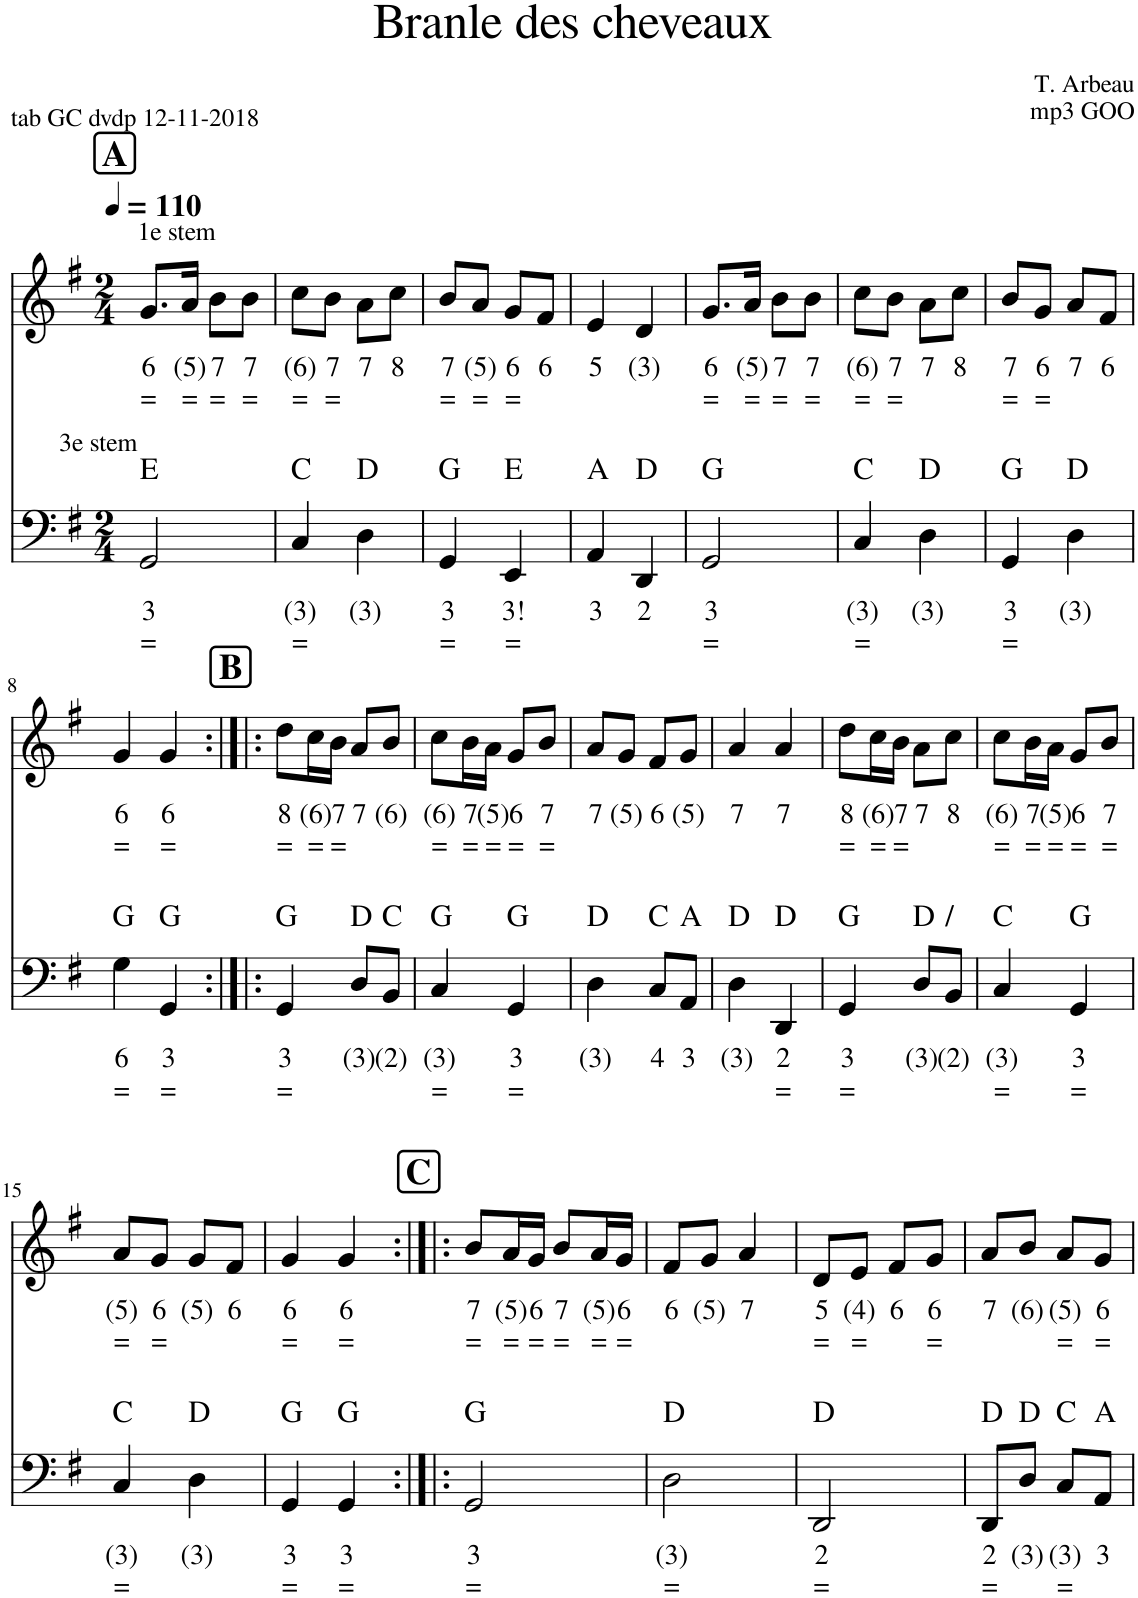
**kern	**text	**text	**kern	**text	**text	**harte	**kern	**text	**text
*part3	*part3	*part3	*part2	*part2	*part2	*part2	*part1	*part1	*part1
*staff3	*staff3	*staff3	*staff2	*staff2	*staff2	*	*staff1	*staff1	*staff1
*I"Stem	*	*	*I"Stem	*	*	*	*I"Stem	*	*
*	*	*	*stria5	*	*	*	*	*	*
*clefF4	*	*	*clefG2	*	*	*	*clefG2	*	*
*k[f#]	*	*	*k[f#]	*	*	*	*k[f#]	*	*
*M2/4	*	*	*M2/4	*	*	*	*M2/4	*	*
*MM110	*	*	*MM110	*	*	*	*MM110	*	*
!!LO:REH:place=s1:a:B:cj:fs=14:t=A
=1	=1	=1	=1	=1	=1	=1	=1	=1	=1
!	!	!	!	!	!	!	!LO:TX:a:t=1e stem	!	!
!	!	!	!LO:TX:a:t=2e stem	!	!	!	!	!	!
!LO:TX:a:t=3e stem	!	!	!	!	!	!	!	!	!
!	!LO:LY:b	!LO:LY:b	!	!	!	!	!	!LO:LY:b	!LO:LY:b
2GG/	3	=	8.B/L	4	=	G:maj	8.g/L	6	=
!	!	!	!	!	!	!	!	!LO:LY:b	!LO:LY:b
.	.	.	16c/Jk	(3)	=	.	16a/Jk	(5)	=
!	!	!	!	!	!	!	!	!LO:LY:b	!LO:LY:b
.	.	.	8d/L	5	=	.	8b\L	7	=
!	!	!	!	!	!	!	!	!LO:LY:b	!LO:LY:b
.	.	.	8d/J	5	=	.	8b\J	7	=
=2	=2	=2	=2	=2	=2	=2	=2	=2	=2
!	!LO:LY:b	!LO:LY:b	!	!	!	!	!	!LO:LY:b	!LO:LY:b
4C/	(3)	=	8e/L	(4)	=	C:maj	8cc\L	(6)	=
!	!	!	!	!	!	!	!	!LO:LY:b	!LO:LY:b
.	.	.	8d/J	5	=	.	8b\J	7	=
!	!LO:LY:b	!	!	!	!	!LO:H:kt=7	!	!LO:LY:b	!
4D\	(3)	.	8c/L	4	.	D:7	8a\L	7	.
!	!	!	!	!	!	!	!	!LO:LY:b	!
.	.	.	8a/J	7	.	.	8cc\J	8	.
=3	=3	=3	=3	=3	=3	=3	=3	=3	=3
!	!LO:LY:b	!LO:LY:b	!	!	!	!	!	!LO:LY:b	!LO:LY:b
4GG/	3	=	8g/L	6	=	G:maj	8b/L	7	=
!	!	!	!	!	!	!	!	!LO:LY:b	!LO:LY:b
.	.	.	8f#/J	6	=	.	8a/J	(5)	=
!	!LO:LY:b	!LO:LY:b	!	!	!	!LO:H:kt=m	!	!LO:LY:b	!LO:LY:b
4EE/	3!	=	8e/L	(4)	=	E:min	8g/L	6	=
!	!	!	!	!	!	!	!	!LO:LY:b	!
.	.	.	8d/J	5	=	.	8f#/J	6	.
=4	=4	=4	=4	=4	=4	=4	=4	=4	=4
!	!LO:LY:b	!	!	!	!	!LO:H:kt=7	!	!LO:LY:b	!
4AA/	3	.	4c#X	1	=	A:7	4e/	5	.
!	!LO:LY:b	!	!	!	!	!	!	!LO:LY:b	!
4DD/	2	.	4A	3	.	D:maj	4d/	(3)	.
=5	=5	=5	=5	=5	=5	=5	=5	=5	=5
!	!LO:LY:b	!LO:LY:b	!	!	!	!	!	!LO:LY:b	!LO:LY:b
2GG/	3	=	8.B/L	4	=	G:maj	8.g/L	6	=
!	!	!	!	!	!	!	!	!LO:LY:b	!LO:LY:b
.	.	.	16c/Jk	(3)	=	.	16a/Jk	(5)	=
!	!	!	!	!	!	!	!	!LO:LY:b	!LO:LY:b
.	.	.	8d/L	5	=	.	8b\L	7	=
!	!	!	!	!	!	!	!	!LO:LY:b	!LO:LY:b
.	.	.	8d/J	5	=	.	8b\J	7	=
=6	=6	=6	=6	=6	=6	=6	=6	=6	=6
!	!LO:LY:b	!LO:LY:b	!	!	!	!	!	!LO:LY:b	!LO:LY:b
4C/	(3)	=	8e/L	(4)	=	C:maj	8cc\L	(6)	=
!	!	!	!	!	!	!	!	!LO:LY:b	!LO:LY:b
.	.	.	8d/J	5	=	.	8b\J	7	=
!	!LO:LY:b	!	!	!	!	!LO:H:kt=7	!	!LO:LY:b	!
4D\	(3)	.	8c/L	4	.	D:7	8a\L	7	.
!	!	!	!	!	!	!	!	!LO:LY:b	!
.	.	.	8d/J	(3)	.	.	8cc\J	8	.
=7	=7	=7	=7	=7	=7	=7	=7	=7	=7
!	!LO:LY:b	!LO:LY:b	!	!	!	!	!	!LO:LY:b	!LO:LY:b
4GG/	3	=	8g/L	6	=	G:maj	8b/L	7	=
!	!	!	!	!	!	!	!	!LO:LY:b	!LO:LY:b
.	.	.	8d/J	5	=	.	8g/J	6	=
!	!LO:LY:b	!	!	!	!	!	!	!LO:LY:b	!
4D\	(3)	.	8f#/L	6	.	D:maj	8a/L	7	.
!	!	!	!	!	!	!	!	!LO:LY:b	!
.	.	.	8d/J	(3)	.	.	8f#/J	6	.
!!LO:LB:g=z
=8	=8	=8	=8	=8	=8	=8	=8	=8	=8
!	!LO:LY:b	!LO:LY:b	!	!	!	!	!	!LO:LY:b	!LO:LY:b
4G\	6	=	4B	4	=	G:maj	4g/	6	=
!	!LO:LY:b	!LO:LY:b	!	!	!	!	!	!LO:LY:b	!LO:LY:b
4GG/	3	=	4B	4	=	.	4g/	6	=
!!LO:REH:place=s1:a:B:cj:fs=14:t=B
=9:|!|:	=9:|!|:	=9:|!|:	=9:|!|:	=9:|!|:	=9:|!|:	=9:|!|:	=9:|!|:	=9:|!|:	=9:|!|:
!	!LO:LY:b	!LO:LY:b	!	!	!	!	!	!LO:LY:b	!LO:LY:b
4GG/	3	=	8b/L	7	=	G:maj	8dd\L	8	=
!	!	!	!	!	!	!	!	!LO:LY:b	!LO:LY:b
.	.	.	16a/L	(5)	=	.	16cc\L	(6)	=
!	!	!	!	!	!	!	!	!LO:LY:b	!LO:LY:b
.	.	.	16g/JJ	6	=	.	16b\JJ	7	=
!	!LO:LY:b	!	!	!	!	!	!	!LO:LY:b	!
8D/L	(3)	.	8f#/L	6	.	D:maj	8a/L	7	.
!	!LO:LY:b	!	!	!	!	!	!	!LO:LY:b	!
8BB/J	(2)	.	8g/J	(5)	.	.	8b/J	(6)	.
=10	=10	=10	=10	=10	=10	=10	=10	=10	=10
!	!LO:LY:b	!LO:LY:b	!	!	!	!	!	!LO:LY:b	!LO:LY:b
4C/	(3)	=	8e/L	(4)	=	C:maj	8cc\L	(6)	=
!	!	!	!	!	!	!	!	!LO:LY:b	!LO:LY:b
.	.	.	16g/L	6	=	.	16b\L	7	=
!	!	!	!	!	!	!	!	!LO:LY:b	!LO:LY:b
.	.	.	16f#/JJ	6	.	.	16a\JJ	(5)	=
!	!LO:LY:b	!LO:LY:b	!	!	!	!	!	!LO:LY:b	!LO:LY:b
4GG/	3	=	8d/L	5	=	G:maj	8g/L	6	=
!	!	!	!	!	!	!	!	!LO:LY:b	!LO:LY:b
.	.	.	8g/J	6	=	.	8b/J	7	=
=11	=11	=11	=11	=11	=11	=11	=11	=11	=11
!	!LO:LY:b	!	!	!	!	!	!	!LO:LY:b	!
4D\	(3)	.	8f#/L	6	.	D:maj	8a/L	7	.
!	!	!	!	!	!	!	!	!LO:LY:b	!
.	.	.	8e/J	5	.	.	8g/J	(5)	.
!	!LO:LY:b	!	!	!	!	!LO:H:kt=7	!	!LO:LY:b	!
8C/L	4	.	8c/L	4	.	A:7	8f#/L	6	.
!	!LO:LY:b	!	!	!	!	!	!	!LO:LY:b	!
8AA/J	3	.	8g/J	(5)	.	.	8g/J	(5)	.
=12	=12	=12	=12	=12	=12	=12	=12	=12	=12
!	!LO:LY:b	!	!	!	!	!	!	!LO:LY:b	!
4D\	(3)	.	4f#	6	.	D:maj	4a/	7	.
!	!LO:LY:b	!LO:LY:b	!	!	!	!	!	!LO:LY:b	!
4DD/	2	=	4f#	6	.	.	4a/	7	.
=13	=13	=13	=13	=13	=13	=13	=13	=13	=13
!	!LO:LY:b	!LO:LY:b	!	!	!	!	!	!LO:LY:b	!LO:LY:b
4GG/	3	=	8b/L	7	=	G:maj	8dd\L	8	=
!	!	!	!	!	!	!	!	!LO:LY:b	!LO:LY:b
.	.	.	16a/L	(5)	=	.	16cc\L	(6)	=
!	!	!	!	!	!	!	!	!LO:LY:b	!LO:LY:b
.	.	.	16g/JJ	6	=	.	16b\JJ	7	=
!	!LO:LY:b	!	!	!	!	!	!	!LO:LY:b	!
8D/L	(3)	.	8f#/L	6	.	D:maj	8a\L	7	.
!	!LO:LY:b	!	!	!	!	!	!	!LO:LY:b	!
8BB/J	(2)	.	8g/J	(5)	.	.	8cc\J	8	.
=14	=14	=14	=14	=14	=14	=14	=14	=14	=14
!	!LO:LY:b	!LO:LY:b	!	!	!	!	!	!LO:LY:b	!LO:LY:b
4C/	(3)	=	8e/L	(4)	=	C:maj	8cc\L	(6)	=
!	!	!	!	!	!	!	!	!LO:LY:b	!LO:LY:b
.	.	.	16g/L	6	=	.	16b\L	7	=
!	!	!	!	!	!	!	!	!LO:LY:b	!LO:LY:b
.	.	.	16f#/JJ	6	.	.	16a\JJ	(5)	=
!	!LO:LY:b	!LO:LY:b	!	!	!	!	!	!LO:LY:b	!LO:LY:b
4GG/	3	=	8d/L	5	=	G:maj	8g/L	6	=
!	!	!	!	!	!	!	!	!LO:LY:b	!LO:LY:b
.	.	.	8g/J	6	=	.	8b/J	7	=
!!LO:LB:g=z
=15	=15	=15	=15	=15	=15	=15	=15	=15	=15
!	!LO:LY:b	!LO:LY:b	!	!	!	!	!	!LO:LY:b	!LO:LY:b
4C/	(3)	=	8e/L	(4)	=	C:maj	8a/L	(5)	=
!	!	!	!	!	!	!	!	!LO:LY:b	!LO:LY:b
.	.	.	8e/J	(4)	=	.	8g/J	6	=
!	!LO:LY:b	!	!	!	!	!	!	!LO:LY:b	!
4D\	(3)	.	8d/L	(3)	.	D:maj	8g/L	(5)	.
!	!	!	!	!	!	!	!	!LO:LY:b	!
.	.	.	8c/J	4	.	.	8f#/J	6	.
=16	=16	=16	=16	=16	=16	=16	=16	=16	=16
!	!LO:LY:b	!LO:LY:b	!	!	!	!	!	!LO:LY:b	!LO:LY:b
4GG/	3	=	4B	4	=	G:maj	4g/	6	=
!	!LO:LY:b	!LO:LY:b	!	!	!	!	!	!LO:LY:b	!LO:LY:b
4GG/	3	=	4B	4	=	.	4g/	6	=
!!LO:REH:place=s1:a:B:cj:fs=14:t=C
=17:|!|:	=17:|!|:	=17:|!|:	=17:|!|:	=17:|!|:	=17:|!|:	=17:|!|:	=17:|!|:	=17:|!|:	=17:|!|:
!	!LO:LY:b	!LO:LY:b	!	!	!	!	!	!LO:LY:b	!LO:LY:b
2GG/	3	=	8g/L	6	=	G:maj	8b/L	7	=
!	!	!	!	!	!	!	!	!LO:LY:b	!LO:LY:b
.	.	.	16d/L	5	=	.	16a/L	(5)	=
!	!	!	!	!	!	!	!	!LO:LY:b	!LO:LY:b
.	.	.	16B/JJ	4	=	.	16g/JJ	6	=
!	!	!	!	!	!	!LO:H:kt=m	!	!LO:LY:b	!LO:LY:b
.	.	.	8g/L	6	=	E:min	8b/L	7	=
!	!	!	!	!	!	!	!	!LO:LY:b	!LO:LY:b
.	.	.	16d/L	5	=	.	16a/L	(5)	=
!	!	!	!	!	!	!	!	!LO:LY:b	!LO:LY:b
.	.	.	16c/JJ	(3)	=	.	16g/JJ	6	=
=18	=18	=18	=18	=18	=18	=18	=18	=18	=18
!	!LO:LY:b	!LO:LY:b	!	!	!	!LO:H:kt=7	!	!LO:LY:b	!
2D\	(3)	=	8d/L	(3)	.	A:7	8f#/L	6	.
!	!	!	!	!	!	!	!	!LO:LY:b	!
.	.	.	8e/J	5	.	.	8g/J	(5)	.
!	!	!	!	!	!	!	!	!LO:LY:b	!
.	.	.	4f#	6	.	D:maj	4a/	7	.
=19	=19	=19	=19	=19	=19	=19	=19	=19	=19
!	!LO:LY:b	!LO:LY:b	!	!	!	!	!	!LO:LY:b	!LO:LY:b
2DD/	2	=	8A/L	3	.	G:maj	8d/L	5	=
!	!	!	!	!	!	!	!	!LO:LY:b	!LO:LY:b
.	.	.	8c/J	4	.	.	8e/J	(4)	=
!	!	!	!	!	!	!	!	!LO:LY:b	!
.	.	.	8d/L	5	=	C:maj	8f#/L	6	.
!	!	!	!	!	!	!	!	!LO:LY:b	!LO:LY:b
.	.	.	8e/J	(4)	=	.	8g/J	6	=
=20	=20	=20	=20	=20	=20	=20	=20	=20	=20
!	!LO:LY:b	!LO:LY:b	!	!	!	!	!	!LO:LY:b	!
8DD/L	2	=	8f#/L	6	.	D:maj	8a/L	7	.
!	!LO:LY:b	!	!	!	!	!	!	!LO:LY:b	!
8D/J	(3)	.	8g/J	(5)	.	.	8b/J	(6)	.
!	!LO:LY:b	!LO:LY:b	!	!	!	!	!	!LO:LY:b	!LO:LY:b
8C/L	(3)	=	8f#/L	6	.	G:maj	8a/L	(5)	=
!	!LO:LY:b	!	!	!	!	!	!	!LO:LY:b	!LO:LY:b
8AA/J	3	.	8d/J	5	=	.	8g/J	6	=
=	=	=	=	=	=	=	=	=	=
*-	*-	*-	*-	*-	*-	*-	*-	*-	*-
